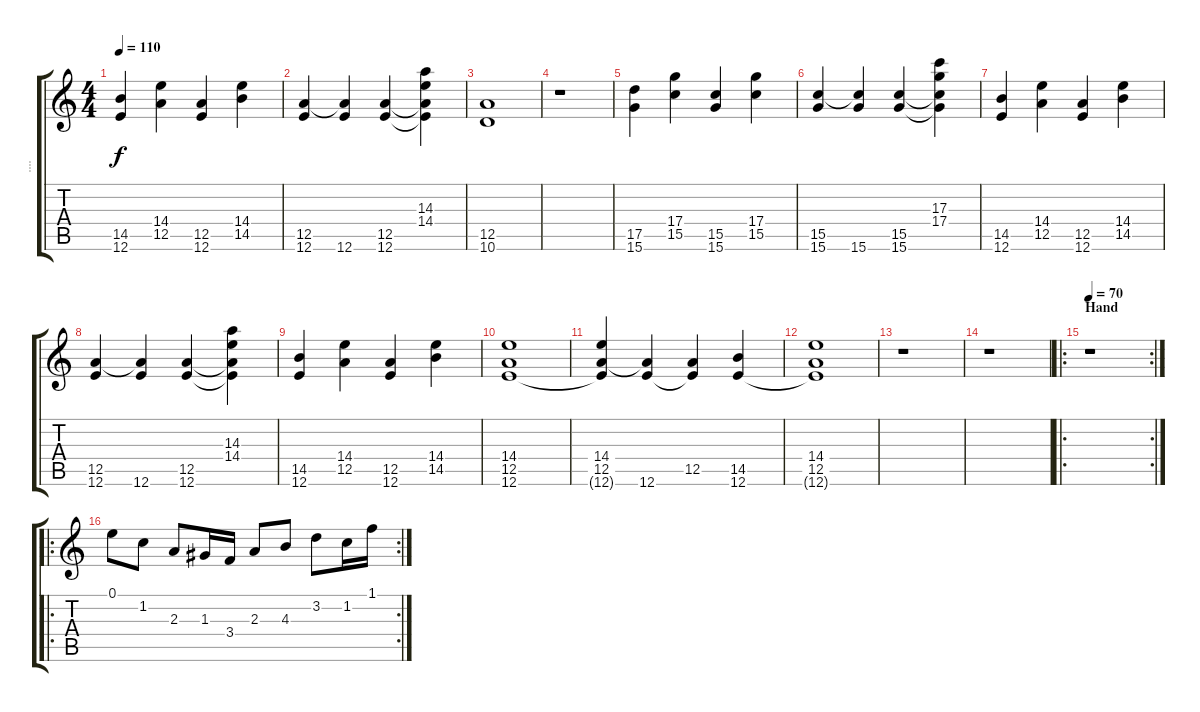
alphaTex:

\track ("...." "....") {instrument electricguitarjazz}
\staff {score tabs}
\tuning (E4 B3 G3 D3 A2 E2) {hide}
\ts (4 4)
\tempo 110
\clef g2
\ks c
(14.5 12.6).4{dy f} (14.4 12.5).4 (12.5 12.6).4 (14.4 14.5).4 |
(12.5 12.6).4 (12.5{t} 12.6).4 (12.5 12.6).4 (14.3 14.4 12.5{t} 12.6{t}).4 |
(12.5 10.6).1 |
r.1 |
(17.5 15.6).4 (17.4 15.5).4 (15.5 15.6).4 (17.4 15.5).4 |
(15.5 15.6).4 (15.5{t} 15.6).4 (15.5 15.6).4 (17.3 17.4 15.5{t} 15.6{t}).4 |
(14.5 12.6).4 (14.4 12.5).4 (12.5 12.6).4 (14.4 14.5).4 |
(12.5 12.6).4 (12.5{t} 12.6).4 (12.5 12.6).4 (14.3 14.4 12.5{t} 12.6{t}).4 |
(14.5 12.6).4 (14.4 12.5).4 (12.5 12.6).4 (14.4 14.5).4 |
(14.4 12.5 12.6).1 |
(14.4 12.5 12.6{t}).4 (12.5{t} 12.6).4 (12.5 12.6{t}).4 (14.5 12.6).4 |
(14.4 12.5 12.6{t}).1 |
r.1 |
r.1 |
\ro
\rc 2
\section ("" "Hand")
\tempo 70
r.1 |
\ro
\rc 2
0.1.8 1.2.8 2.3.8 1.3.16 3.4.16 2.3.8 4.3.8 3.2.8 1.2.16 1.1.16
